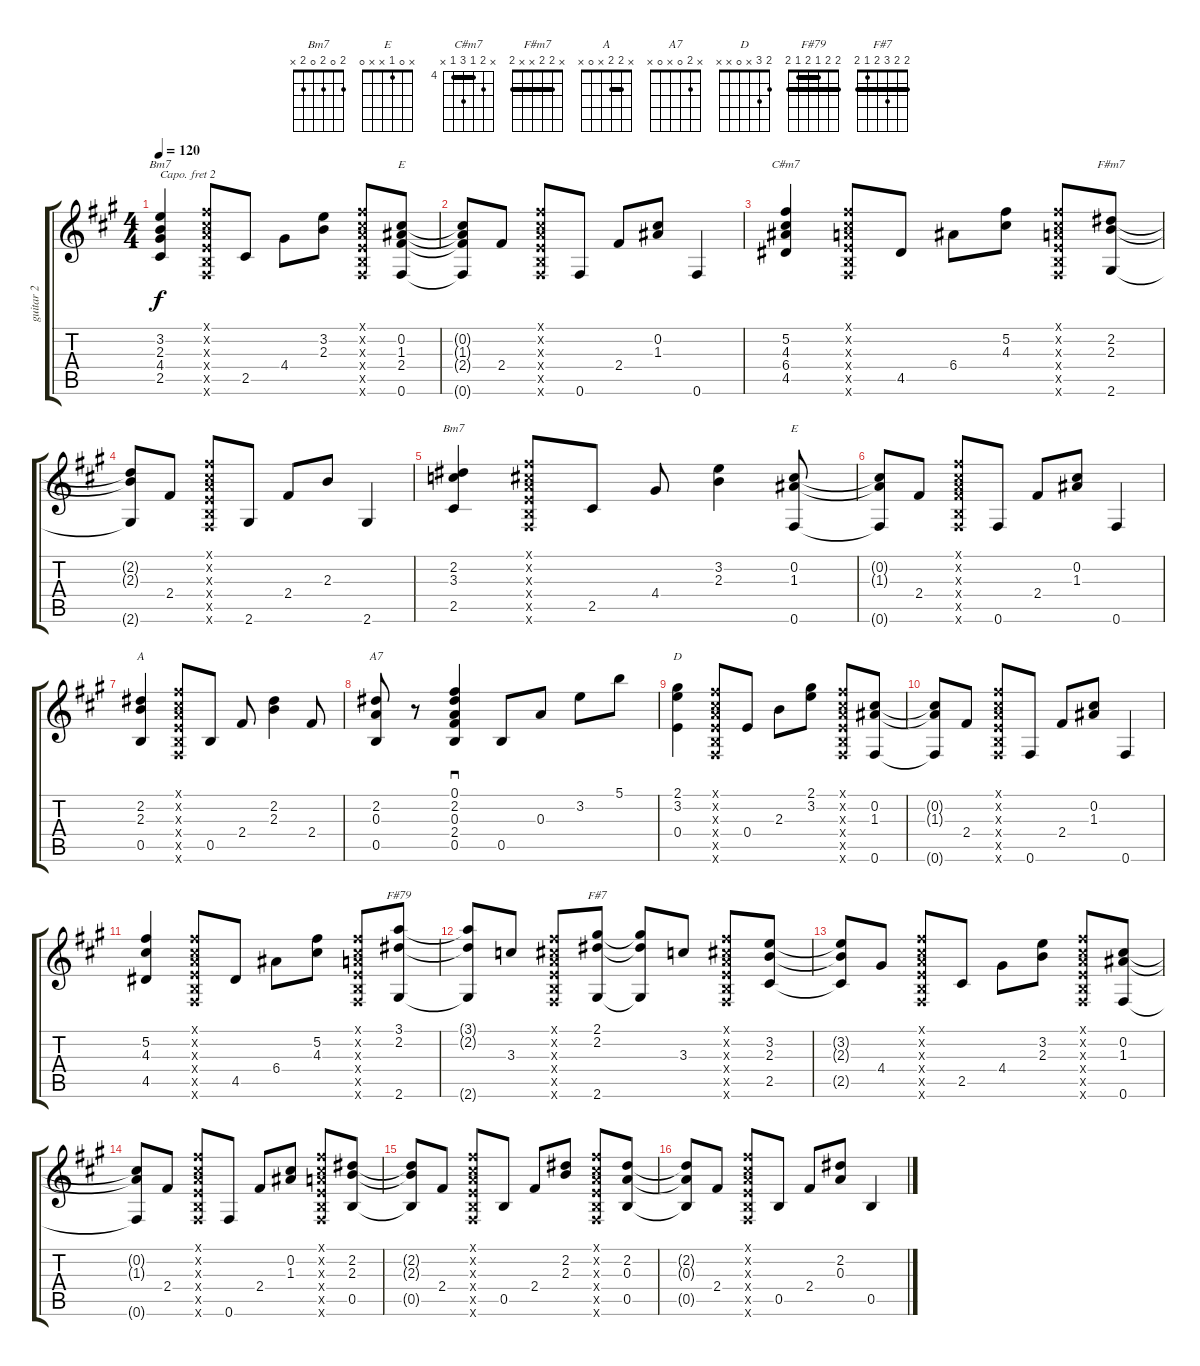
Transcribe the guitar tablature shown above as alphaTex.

\track ("guitar 2" "guitar 2") {instrument acousticguitarsteel}
\staff {score tabs}
\capo 2
\tuning (E4 B3 G3 D3 A2 E2) {hide}
\chord ("Bm7" x 3 2 4 2 x) {barre 2}
\chord ("E" x 0 1 2 x 0)
\chord ("C#m7" x 5 4 6 4 x) {firstfret 4 barre 4}
\chord ("F#m7" x 2 2 x x 2) {barre 2}
\chord ("Bm7" 2 0 2 0 2 x)
\chord ("E" x 0 1 x x 0)
\chord ("A" x 2 2 x 0 x) {barre 2}
\chord ("A7" x 2 0 x 0 x)
\chord ("D" 2 3 x 0 x x)
\chord ("F#79" 2 2 1 2 1 2) {barre (1 2)}
\chord ("F#7" 2 2 3 2 1 2) {barre 2}
\ts (4 4)
\tempo 120
\clef g2
\ks a
(3.2 2.3 4.4 2.5).4{ch "Bm7" dy f} (0.1{x} 0.2{x} 0.3{x} 0.4{x} 0.5{x} 0.6{x}).8 2.5.8 4.4.8 (3.2 2.3).8 (0.1{x} 0.2{x} 0.3{x} 0.4{x} 0.5{x} 0.6{x}).8 (0.2 1.3 2.4 0.6).8{ch "E"} |
(0.2{t} 1.3{t} 2.4{t} 0.6{t}).8 2.4.8 (0.1{x} 0.2{x} 0.3{x} 0.4{x} 0.5{x} 0.6{x}).8 0.6.8 2.4.8 (0.2 1.3).8 0.6.4 |
(5.2 4.3 6.4 4.5).4{ch "C#m7"} (0.1{x} 0.2{x} 0.3{x} 0.4{x} 0.5{x} 0.6{x}).8 4.5.8 6.4.8 (5.2 4.3).8 (0.1{x} 0.2{x} 0.3{x} 0.4{x} 0.5{x} 0.6{x}).8 (2.2 2.3 2.6).8{ch "F#m7"} |
(2.2{t} 2.3{t} 2.6{t}).8 2.4.8 (0.1{x} 0.2{x} 0.3{x} 0.4{x} 0.5{x} 0.6{x}).8 2.6.8 2.4.8 2.3.8 2.6.4 |
(2.2 3.3 2.5).4{ch "Bm7"} (0.1{x} 0.2{x} 0.3{x} 0.4{x} 0.5{x} 0.6{x}).8 2.5.8 4.4.8 (3.2 2.3).4 (0.2 1.3 0.6).8{ch "E"} |
(0.2{t} 1.3{t} 0.6{t}).8 2.4.8 (0.1{x} 0.2{x} 0.3{x} 2.4{x} 0.5{x} 0.6{x}).8 0.6.8 2.4.8 (0.2 1.3).8 0.6.4 |
(2.2 2.3 0.5).4{ch "A"} (0.1{x} 0.2{x} 0.3{x} 0.4{x} 0.5{x} 0.6{x}).8 0.5.8 2.4.8 (2.2 2.3).4 2.4.8 |
(2.2 0.3 0.5).8{ch "A7"} r.8 (0.1 2.2 0.3 2.4 0.5).4{sd} 0.5.8 0.3.8 3.2.8 5.1.8 |
(2.1 3.2 0.4).4{ch "D"} (0.1{x} 0.2{x} 0.3{x} 0.4{x} 0.5{x} 0.6{x}).8 0.4.8 2.3.8 (2.1 3.2).8 (0.1{x} 0.2{x} 0.3{x} 0.4{x} 0.5{x} 0.6{x}).8 (0.2 1.3 0.6).8 |
(0.2{t} 1.3{t} 0.6{t}).8 2.4.8 (0.1{x} 0.2{x} 0.3{x} 0.4{x} 0.5{x} 0.6{x}).8 0.6.8 2.4.8 (0.2 1.3).8 0.6.4 |
(5.2 4.3 4.5).4 (0.1{x} 0.2{x} 0.3{x} 0.4{x} 0.5{x} 0.6{x}).8 4.5.8 6.4.8 (5.2 4.3).8 (0.1{x} 0.2{x} 0.3{x} 0.4{x} 0.5{x} 0.6{x}).8 (3.1 2.2 2.6).8{ch "F#79"} |
(3.1{t} 2.2{t} 2.6{t}).8 3.3.8 (0.1{x} 0.2{x} 0.3{x} 0.4{x} 0.5{x} 0.6{x}).8 (2.1 2.2 2.6).8{ch "F#7"} (2.1{t} 2.2{t} 2.6{t}).8 3.3.8 (0.1{x} 0.2{x} 0.3{x} 0.4{x} 0.5{x} 0.6{x}).8 (3.2 2.3 2.5).8 |
(3.2{t} 2.3{t} 2.5{t}).8 4.4.8 (0.1{x} 0.2{x} 0.3{x} 0.4{x} 0.5{x} 0.6{x}).8 2.5.8 4.4.8 (3.2 2.3).8 (0.1{x} 0.2{x} 0.3{x} 0.4{x} 0.5{x} 0.6{x}).8 (0.2 1.3 0.6).8 |
(0.2{t} 1.3{t} 0.6{t}).8 2.4.8 (0.1{x} 0.2{x} 0.3{x} 0.4{x} 0.5{x} 0.6{x}).8 0.6.8 2.4.8 (0.2 1.3).8 (0.1{x} 0.2{x} 0.3{x} 0.4{x} 0.5{x} 0.6{x}).8 (2.2 2.3 0.5).8 |
(2.2{t} 2.3{t} 0.5{t}).8 2.4.8 (0.1{x} 0.2{x} 0.3{x} 0.4{x} 0.5{x} 0.6{x}).8 0.5.8 2.4.8 (2.2 2.3).8 (0.1{x} 0.2{x} 0.3{x} 0.4{x} 0.5{x} 0.6{x}).8 (2.2 0.3 0.5).8 |
(2.2{t} 0.3{t} 0.5{t}).8 2.4.8 (0.1{x} 0.2{x} 0.3{x} 0.4{x} 0.5{x} 0.6{x}).8 0.5.8 2.4.8 (2.2 0.3).8 0.5.4
